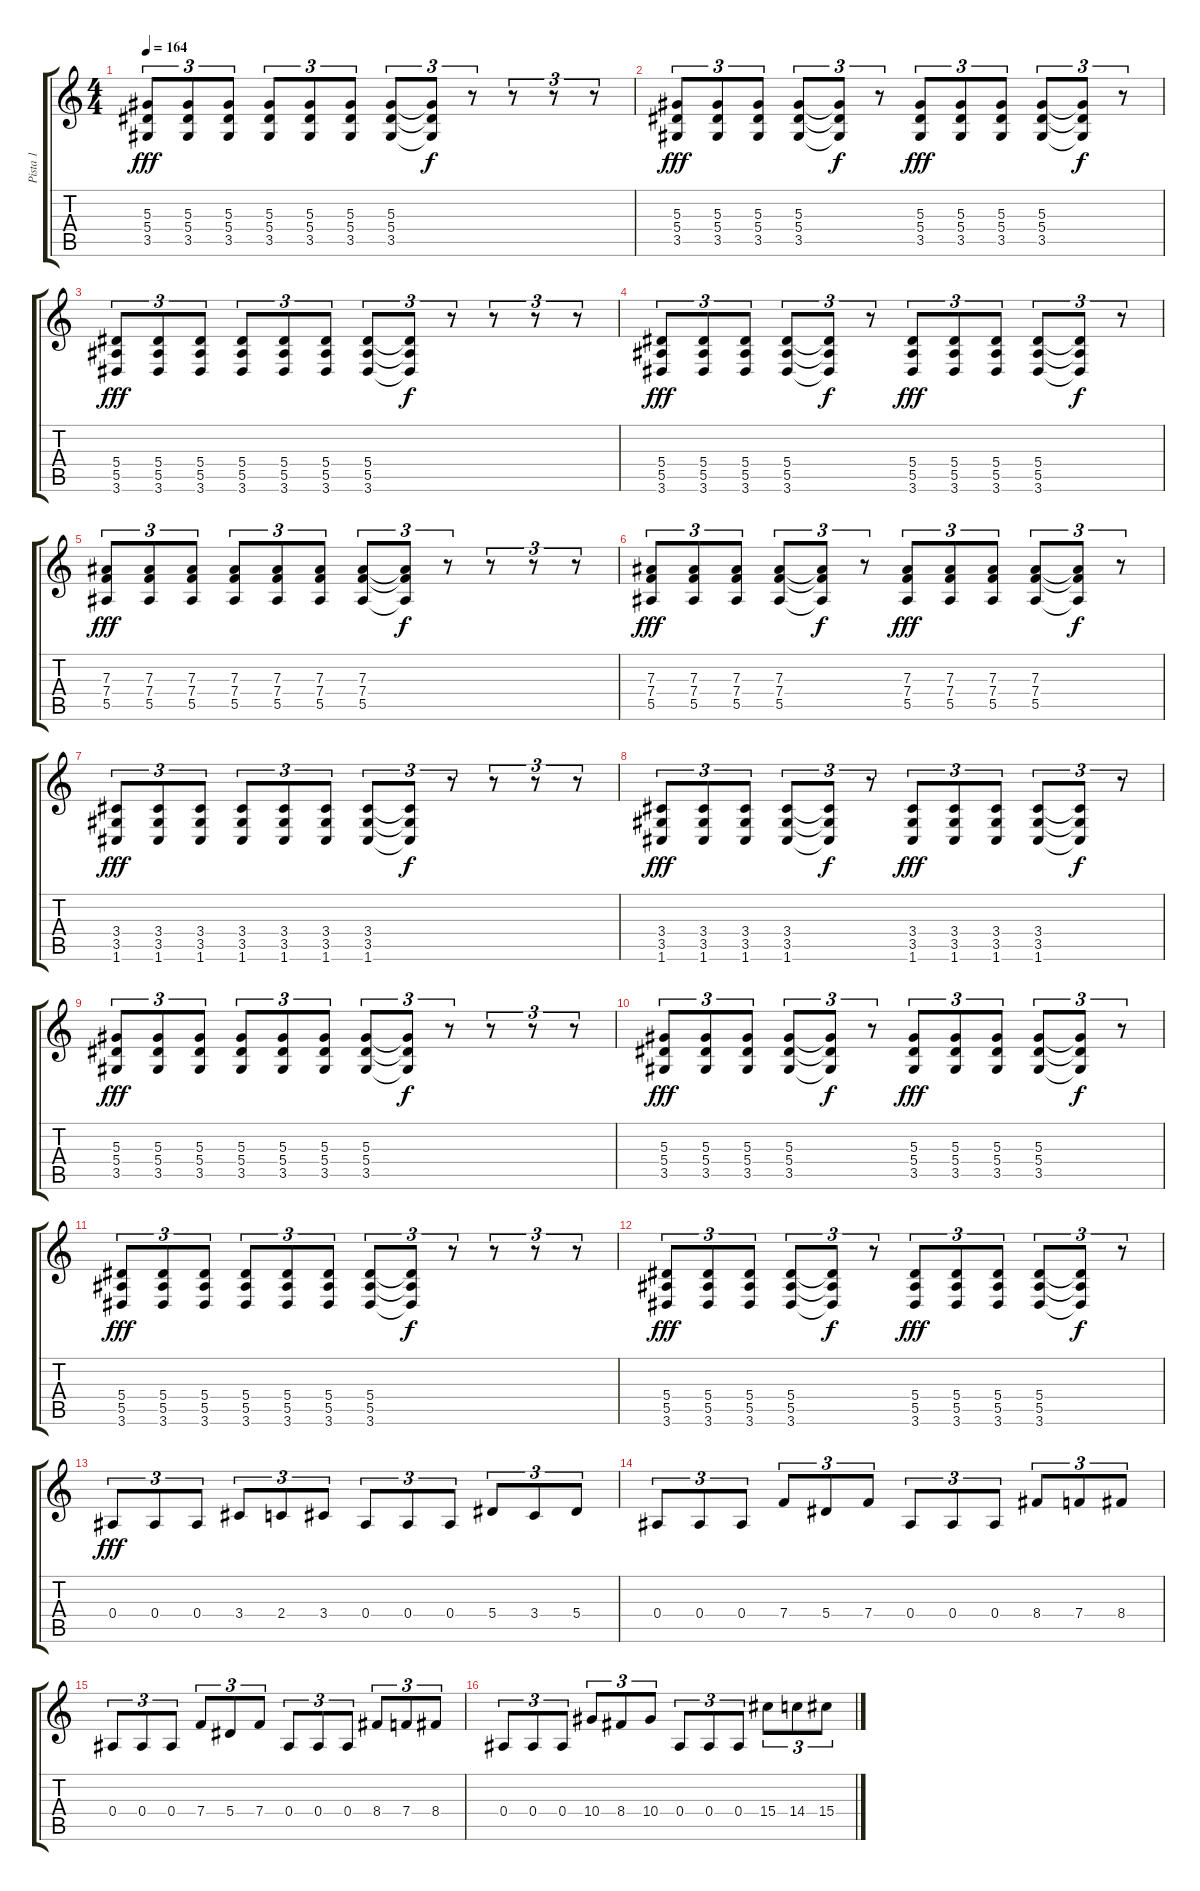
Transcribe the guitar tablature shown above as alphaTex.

\track ("Pista 1" "Pista 1") {instrument distortionguitar}
\staff {score tabs}
\tuning (C4 G3 Eb3 Bb2 F2 C2) {hide}
\ts (4 4)
\tempo 164
\clef g2
\ks c
(5.3 5.4 3.5).8{tu (3 2) dy fff} (5.3 5.4 3.5).8{tu (3 2)} (5.3 5.4 3.5).8{tu (3 2)} (5.3 5.4 3.5).8{tu (3 2)} (5.3 5.4 3.5).8{tu (3 2)} (5.3 5.4 3.5).8{tu (3 2)} (5.3 5.4 3.5).8{tu (3 2)} (5.3{t} 5.4{t} 3.5{t}).8{tu (3 2) dy f} r.8{tu (3 2)} r.8{tu (3 2)} r.8{tu (3 2)} r.8{tu (3 2)} |
(5.3 5.4 3.5).8{tu (3 2) dy fff} (5.3 5.4 3.5).8{tu (3 2)} (5.3 5.4 3.5).8{tu (3 2)} (5.3 5.4 3.5).8{tu (3 2)} (5.3{t} 5.4{t} 3.5{t}).8{tu (3 2) dy f} r.8{tu (3 2)} (5.3 5.4 3.5).8{tu (3 2) dy fff} (5.3 5.4 3.5).8{tu (3 2)} (5.3 5.4 3.5).8{tu (3 2)} (5.3 5.4 3.5).8{tu (3 2)} (5.3{t} 5.4{t} 3.5{t}).8{tu (3 2) dy f} r.8{tu (3 2)} |
(5.4 5.5 3.6).8{tu (3 2) dy fff} (5.4 5.5 3.6).8{tu (3 2)} (5.4 5.5 3.6).8{tu (3 2)} (5.4 5.5 3.6).8{tu (3 2)} (5.4 5.5 3.6).8{tu (3 2)} (5.4 5.5 3.6).8{tu (3 2)} (5.4 5.5 3.6).8{tu (3 2)} (5.4{t} 5.5{t} 3.6{t}).8{tu (3 2) dy f} r.8{tu (3 2)} r.8{tu (3 2)} r.8{tu (3 2)} r.8{tu (3 2)} |
(5.4 5.5 3.6).8{tu (3 2) dy fff} (5.4 5.5 3.6).8{tu (3 2)} (5.4 5.5 3.6).8{tu (3 2)} (5.4 5.5 3.6).8{tu (3 2)} (5.4{t} 5.5{t} 3.6{t}).8{tu (3 2) dy f} r.8{tu (3 2)} (5.4 5.5 3.6).8{tu (3 2) dy fff} (5.4 5.5 3.6).8{tu (3 2)} (5.4 5.5 3.6).8{tu (3 2)} (5.4 5.5 3.6).8{tu (3 2)} (5.4{t} 5.5{t} 3.6{t}).8{tu (3 2) dy f} r.8{tu (3 2)} |
(7.3 7.4 5.5).8{tu (3 2) dy fff} (7.3 7.4 5.5).8{tu (3 2)} (7.3 7.4 5.5).8{tu (3 2)} (7.3 7.4 5.5).8{tu (3 2)} (7.3 7.4 5.5).8{tu (3 2)} (7.3 7.4 5.5).8{tu (3 2)} (7.3 7.4 5.5).8{tu (3 2)} (7.3{t} 7.4{t} 5.5{t}).8{tu (3 2) dy f} r.8{tu (3 2)} r.8{tu (3 2)} r.8{tu (3 2)} r.8{tu (3 2)} |
(7.3 7.4 5.5).8{tu (3 2) dy fff} (7.3 7.4 5.5).8{tu (3 2)} (7.3 7.4 5.5).8{tu (3 2)} (7.3 7.4 5.5).8{tu (3 2)} (7.3{t} 7.4{t} 5.5{t}).8{tu (3 2) dy f} r.8{tu (3 2)} (7.3 7.4 5.5).8{tu (3 2) dy fff} (7.3 7.4 5.5).8{tu (3 2)} (7.3 7.4 5.5).8{tu (3 2)} (7.3 7.4 5.5).8{tu (3 2)} (7.3{t} 7.4{t} 5.5{t}).8{tu (3 2) dy f} r.8{tu (3 2)} |
(3.4 3.5 1.6).8{tu (3 2) dy fff} (3.4 3.5 1.6).8{tu (3 2)} (3.4 3.5 1.6).8{tu (3 2)} (3.4 3.5 1.6).8{tu (3 2)} (3.4 3.5 1.6).8{tu (3 2)} (3.4 3.5 1.6).8{tu (3 2)} (3.4 3.5 1.6).8{tu (3 2)} (3.4{t} 3.5{t} 1.6{t}).8{tu (3 2) dy f} r.8{tu (3 2)} r.8{tu (3 2)} r.8{tu (3 2)} r.8{tu (3 2)} |
(3.4 3.5 1.6).8{tu (3 2) dy fff} (3.4 3.5 1.6).8{tu (3 2)} (3.4 3.5 1.6).8{tu (3 2)} (3.4 3.5 1.6).8{tu (3 2)} (3.4{t} 3.5{t} 1.6{t}).8{tu (3 2) dy f} r.8{tu (3 2)} (3.4 3.5 1.6).8{tu (3 2) dy fff} (3.4 3.5 1.6).8{tu (3 2)} (3.4 3.5 1.6).8{tu (3 2)} (3.4 3.5 1.6).8{tu (3 2)} (3.4{t} 3.5{t} 1.6{t}).8{tu (3 2) dy f} r.8{tu (3 2)} |
(5.3 5.4 3.5).8{tu (3 2) dy fff} (5.3 5.4 3.5).8{tu (3 2)} (5.3 5.4 3.5).8{tu (3 2)} (5.3 5.4 3.5).8{tu (3 2)} (5.3 5.4 3.5).8{tu (3 2)} (5.3 5.4 3.5).8{tu (3 2)} (5.3 5.4 3.5).8{tu (3 2)} (5.3{t} 5.4{t} 3.5{t}).8{tu (3 2) dy f} r.8{tu (3 2)} r.8{tu (3 2)} r.8{tu (3 2)} r.8{tu (3 2)} |
(5.3 5.4 3.5).8{tu (3 2) dy fff} (5.3 5.4 3.5).8{tu (3 2)} (5.3 5.4 3.5).8{tu (3 2)} (5.3 5.4 3.5).8{tu (3 2)} (5.3{t} 5.4{t} 3.5{t}).8{tu (3 2) dy f} r.8{tu (3 2)} (5.3 5.4 3.5).8{tu (3 2) dy fff} (5.3 5.4 3.5).8{tu (3 2)} (5.3 5.4 3.5).8{tu (3 2)} (5.3 5.4 3.5).8{tu (3 2)} (5.3{t} 5.4{t} 3.5{t}).8{tu (3 2) dy f} r.8{tu (3 2)} |
(5.4 5.5 3.6).8{tu (3 2) dy fff} (5.4 5.5 3.6).8{tu (3 2)} (5.4 5.5 3.6).8{tu (3 2)} (5.4 5.5 3.6).8{tu (3 2)} (5.4 5.5 3.6).8{tu (3 2)} (5.4 5.5 3.6).8{tu (3 2)} (5.4 5.5 3.6).8{tu (3 2)} (5.4{t} 5.5{t} 3.6{t}).8{tu (3 2) dy f} r.8{tu (3 2)} r.8{tu (3 2)} r.8{tu (3 2)} r.8{tu (3 2)} |
(5.4 5.5 3.6).8{tu (3 2) dy fff} (5.4 5.5 3.6).8{tu (3 2)} (5.4 5.5 3.6).8{tu (3 2)} (5.4 5.5 3.6).8{tu (3 2)} (5.4{t} 5.5{t} 3.6{t}).8{tu (3 2) dy f} r.8{tu (3 2)} (5.4 5.5 3.6).8{tu (3 2) dy fff} (5.4 5.5 3.6).8{tu (3 2)} (5.4 5.5 3.6).8{tu (3 2)} (5.4 5.5 3.6).8{tu (3 2)} (5.4{t} 5.5{t} 3.6{t}).8{tu (3 2) dy f} r.8{tu (3 2)} |
0.4.8{tu (3 2) dy fff} 0.4.8{tu (3 2)} 0.4.8{tu (3 2)} 3.4.8{tu (3 2)} 2.4.8{tu (3 2)} 3.4.8{tu (3 2)} 0.4.8{tu (3 2)} 0.4.8{tu (3 2)} 0.4.8{tu (3 2)} 5.4.8{tu (3 2)} 3.4.8{tu (3 2)} 5.4.8{tu (3 2)} |
0.4.8{tu (3 2)} 0.4.8{tu (3 2)} 0.4.8{tu (3 2)} 7.4.8{tu (3 2)} 5.4.8{tu (3 2)} 7.4.8{tu (3 2)} 0.4.8{tu (3 2)} 0.4.8{tu (3 2)} 0.4.8{tu (3 2)} 8.4.8{tu (3 2)} 7.4.8{tu (3 2)} 8.4.8{tu (3 2)} |
0.4.8{tu (3 2)} 0.4.8{tu (3 2)} 0.4.8{tu (3 2)} 7.4.8{tu (3 2)} 5.4.8{tu (3 2)} 7.4.8{tu (3 2)} 0.4.8{tu (3 2)} 0.4.8{tu (3 2)} 0.4.8{tu (3 2)} 8.4.8{tu (3 2)} 7.4.8{tu (3 2)} 8.4.8{tu (3 2)} |
0.4.8{tu (3 2)} 0.4.8{tu (3 2)} 0.4.8{tu (3 2)} 10.4.8{tu (3 2)} 8.4.8{tu (3 2)} 10.4.8{tu (3 2)} 0.4.8{tu (3 2)} 0.4.8{tu (3 2)} 0.4.8{tu (3 2)} 15.4.8{tu (3 2)} 14.4.8{tu (3 2)} 15.4.8{tu (3 2)}
